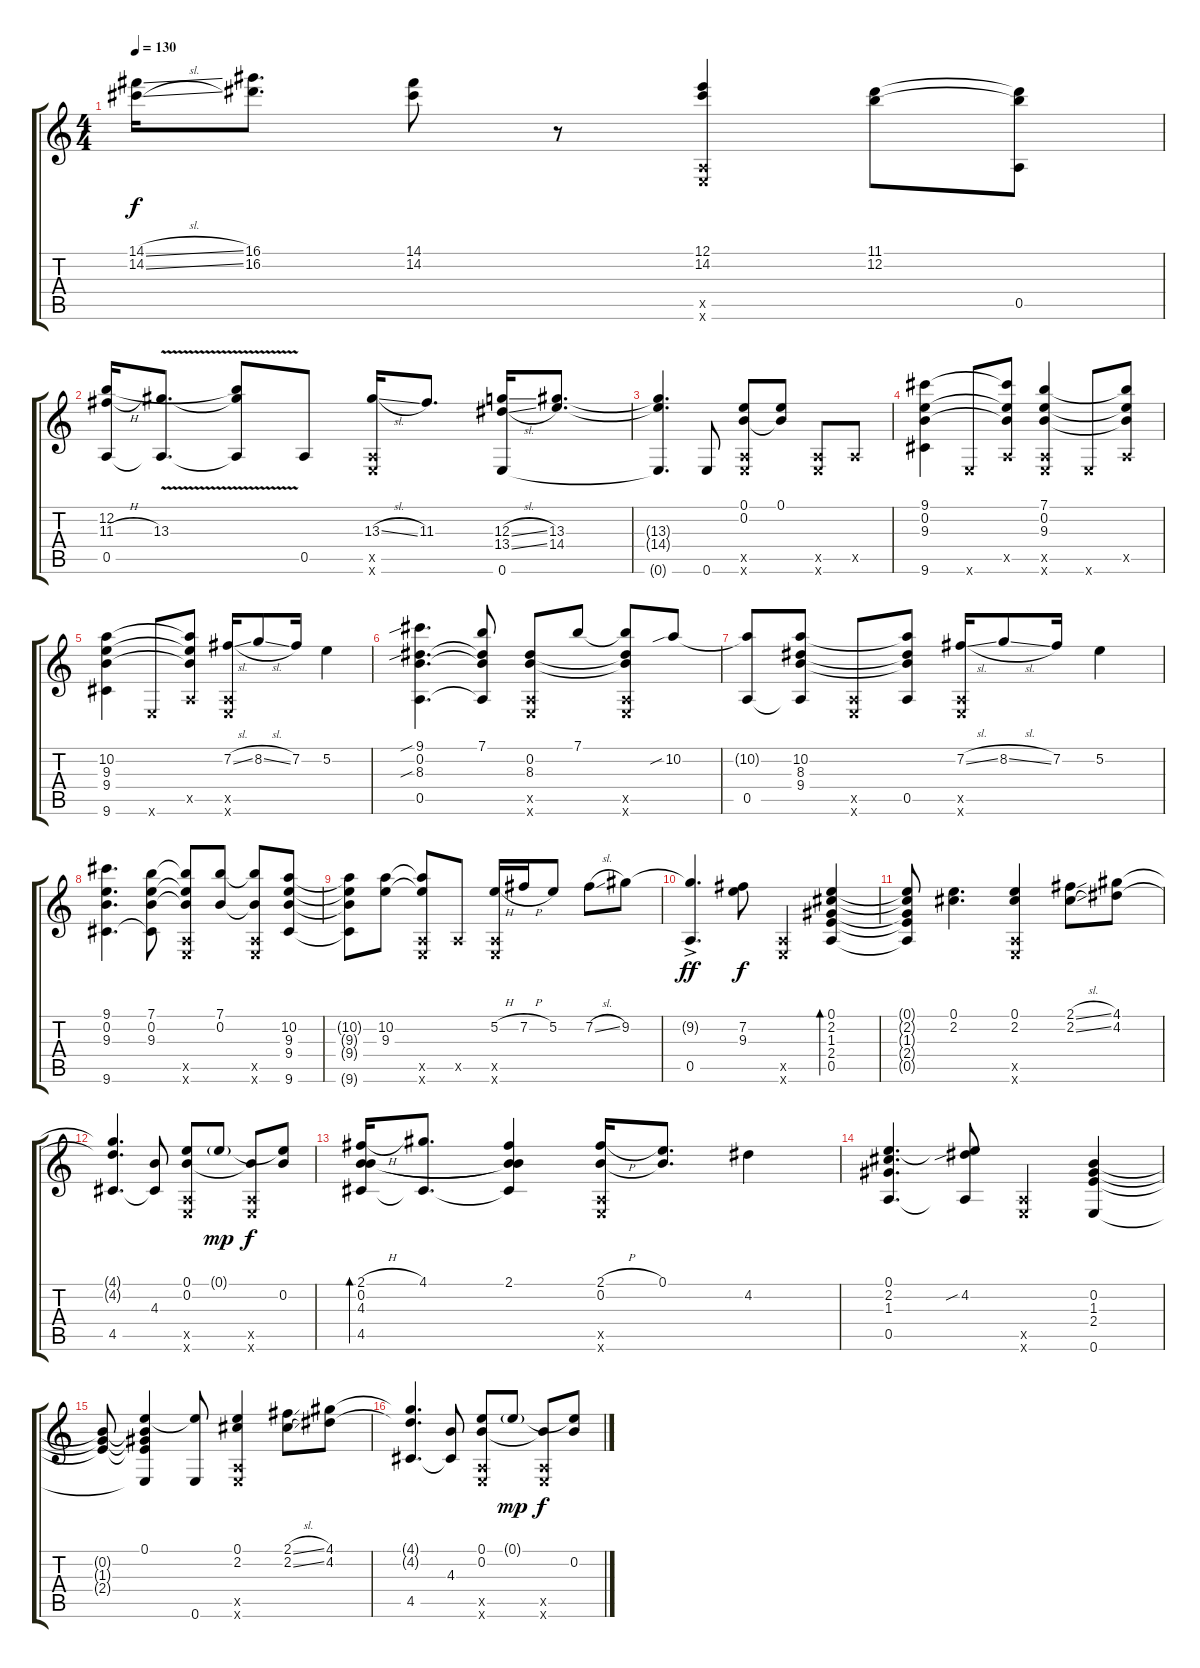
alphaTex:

\track "" {instrument acousticguitarsteel}
\staff {score tabs}
\tuning (E4 B3 G3 D3 A2 E2) {hide}
\ts (4 4)
\tempo 130
\clef g2
\ks c
(14.1{sl} 14.2{sl}).16{dy f} (16.1 16.2).8{d} (14.1 14.2).8 r.8 (12.1 14.2 0.5{x} 0.6{x}).4 (11.1 12.2).8 (11.1{t} 12.2{t} 0.5).8 |
(12.2 11.3{h} 0.5).16 (13.3{v} 0.5{t}).8{d} (12.2{t} 13.3{t} 0.5{t}).8 0.5.8 (13.3{sl} 0.5{x} 0.6{x}).16 11.3.8{d} (12.3{sl} 13.4{sl} 0.6).16 (13.3 14.4).8{d} |
(13.3{t} 14.4{t} 0.6{t}).4{d} 0.6.8 (0.1 0.2 0.5{x} 0.6{x}).8 (0.1 0.2{t}).8 (0.5{x} 0.6{x}).8 0.5{x}.8 |
(9.1 0.2 9.3 9.6).4 0.6{x}.8 (9.1{t} 0.2{t} 9.3{t} 0.5{x}).8 (7.1 0.2 9.3 0.5{x} 0.6{x}).4 0.6{x}.8 (7.1{t} 0.2{t} 9.3{t} 0.5{x}).8 |
(10.2 9.3 9.4 9.6).4 0.6{x}.8 (10.2{t} 9.3{t} 9.4{t} 0.5{x}).8 (7.2{sl} 0.5{x} 0.6{x}).16 8.2{sl}.8 7.2.16 5.2.4 |
(9.1{sib} 0.2 8.3{sib} 0.5).4{d} (7.1 0.2{t} 8.3{t} 0.5{t}).8 (0.2 8.3 0.5{x} 0.6{x}).8 7.1.8 (7.1{t} 0.2{t} 8.3{t} 0.5{x} 0.6{x}).8 10.2{sib}.8 |
(10.2{t} 0.5).8 (10.2 8.3 9.4 0.5{t}).8 (0.5{x} 0.6{x}).8 (10.2{t} 8.3{t} 9.4{t} 0.5).8 (7.2{sl} 0.5{x} 0.6{x}).16 8.2{sl}.8 7.2.16 5.2.4 |
(9.1 0.2 9.3 9.6).4{d} (7.1 0.2 9.3 9.6{t}).8 (7.1{t} 0.2{t} 9.3{t} 0.5{x} 0.6{x}).8 (7.1 0.2).8 (7.1{t} 0.2{t} 0.5{x} 0.6{x}).8 (10.2 9.3 9.4 9.6).8 |
(10.2{t} 9.3{t} 9.4{t} 9.6{t}).8 (10.2 9.3).8 (10.2{t} 9.3{t} 0.5{x} 0.6{x}).8 0.5{x}.8 (5.2{h} 0.5{x} 0.6{x}).16 7.2{h}.16 5.2.8 7.2{sl}.8 9.2.8 |
(9.2{t} 0.5{ac}).4{d dy ff} (7.2 9.3).8{dy f} (0.5{x} 0.6{x}).4 (0.1 2.2 1.3 2.4 0.5).4{bd 60} |
(0.1{t} 2.2{t} 1.3{t} 2.4{t} 0.5{t}).8 (0.1 2.2).4{d} (0.1 2.2 0.5{x} 0.6{x}).4 (2.1{sl} 2.2{sl}).8 (4.1 4.2).8 |
(4.1{t} 4.2{t} 4.5).4{d} (4.3 4.5{t}).8 (0.1 0.2 0.5{x} 0.6{x}).8 0.1{g}.8{dy mp} (0.2{t} 0.5{x} 0.6{x}).8{dy f} (0.1{t} 0.2).8 |
(2.1{h} 0.2 4.3 4.5).16{bd 60} (4.1 4.5{t}).8{d} (2.1 0.2{t} 4.3{t} 4.5{t}).4 (2.1{h} 0.2 0.5{x} 0.6{x}).16 (0.1 0.2{t}).8{d} 4.2.4 |
(0.1 2.2 1.3 0.5).4{d} (0.1{t} 4.2{sib} 0.5{t}).8 (0.5{x} 0.6{x}).4 (0.2 1.3 2.4 0.6).4 |
(0.2{t} 1.3{t} 2.4{t}).8 (0.1 0.2{t} 1.3{t} 2.4{t} 0.6{t}).4 (0.1{t} 0.6).8 (0.1 2.2 0.5{x} 0.6{x}).4 (2.1{sl} 2.2{sl}).8 (4.1 4.2).8 |
(4.1{t} 4.2{t} 4.5).4{d} (4.3 4.5{t}).8 (0.1 0.2 0.5{x} 0.6{x}).8 0.1{g}.8{dy mp} (0.2{t} 0.5{x} 0.6{x}).8{dy f} (0.1{t} 0.2).8
